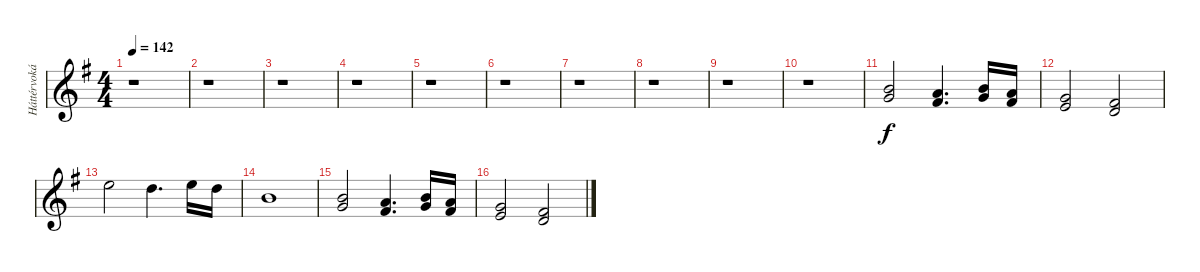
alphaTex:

\track ("Háttérvokál" "Háttérvoká") {instrument choiraahs}
\staff {score}
\tuning (E4 B3 G3 D3 A2 E2) {hide}
\ts (4 4)
\tempo 142
\clef g2
\ks g
r.1{dy f} |
r.1 |
r.1 |
r.1 |
r.1 |
r.1 |
r.1 |
r.1 |
r.1 |
r.1 |
(7.1 8.2).2 (5.1 7.2).4{d} (7.1 8.2).16 (5.1 7.2).16 |
(3.1 5.2).2 (2.1 3.2).2 |
12.1.2 10.1.4{d} 12.1.16 10.1.16 |
7.1.1 |
(7.1 8.2).2 (5.1 7.2).4{d} (7.1 8.2).16 (5.1 7.2).16 |
(3.1 5.2).2 (2.1 3.2).2
